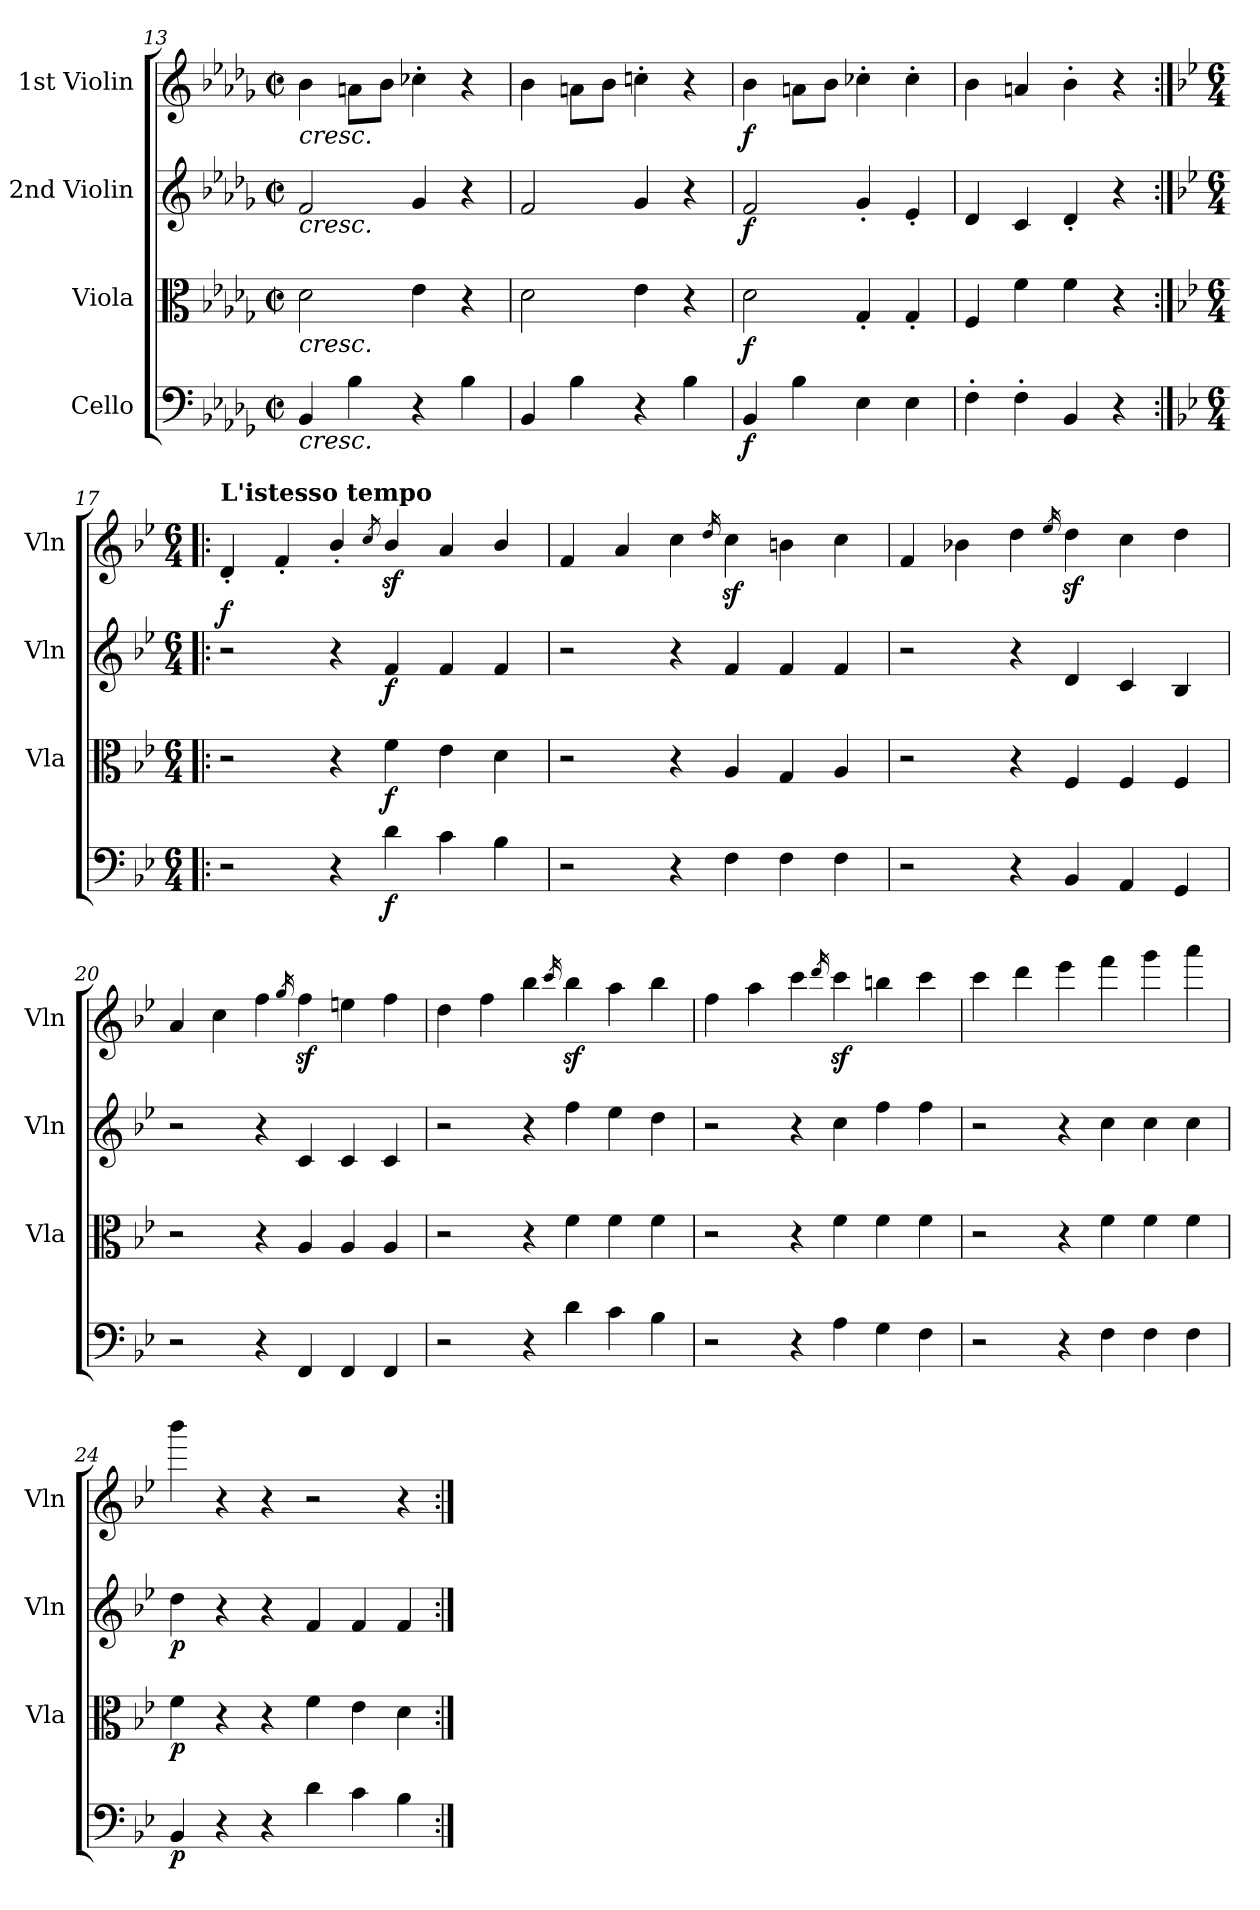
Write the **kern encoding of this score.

**kern	**dynam	**kern	**dynam	**kern	**dynam	**kern	**dynam
*part4	*part4	*part3	*part3	*part2	*part2	*part1	*part1
*staff4	*staff4	*staff3	*staff3	*staff2	*staff2	*staff1	*staff1
*I"Cello	*	*I"Viola	*	*I"2nd Violin	*	*I"1st Violin	*
*	*	*I'Vla	*	*I'Vln	*	*I'Vln	*
*clefF4	*	*clefC3	*	*clefG2	*	*clefG2	*
*k[b-e-a-d-g-]	*	*k[b-e-a-d-g-]	*	*k[b-e-a-d-g-]	*	*k[b-e-a-d-g-]	*
*b-:	*	*b-:	*	*b-:	*	*b-:	*
*M2/2	*	*M2/2	*	*M2/2	*	*M2/2	*
*met(c|)	*	*met(c|)	*	*met(c|)	*	*met(c|)	*
=13	=13	=13	=13	=13	=13	=13	=13
!	!	!	!	!	!	!LO:TX:b:i:t=cresc.	!
!	!	!	!	!LO:TX:b:i:t=cresc.	!	!	!
!	!	!LO:TX:b:i:t=cresc.	!	!	!	!	!
!LO:TX:b:i:t=cresc.	!	!	!	!	!	!	!
4BB-/	.	2d-\	.	2f/	.	4b-\	.
4B-\	.	.	.	.	.	8an\L	.
.	.	.	.	.	.	8b-\J	.
4r	.	4e-\	.	4g-/	.	4cc-X'\	.
4B-\	.	4r	.	4r	.	4r	.
=14	=14	=14	=14	=14	=14	=14	=14
4BB-/	.	2d-\	.	2f/	.	4b-\	.
4B-\	.	.	.	.	.	8an\L	.
.	.	.	.	.	.	8b-\J	.
4r	.	4e-\	.	4g-/	.	4ccn'\	.
4B-\	.	4r	.	4r	.	4r	.
!!LO:LB:g=z
=15	=15	=15	=15	=15	=15	=15	=15
!	!LO:DY:b	!	!LO:DY:b	!	!LO:DY:b	!	!LO:DY:b
4BB-/	f	2d-\	f	2f/	f	4b-\	f
4B-\	.	.	.	.	.	8an\L	.
.	.	.	.	.	.	8b-\J	.
4E-\	.	4G-'/	.	4g-'/	.	4cc-X'\	.
4E-\	.	4G-'/	.	4e-'/	.	4cc-'\	.
=16	=16	=16	=16	=16	=16	=16	=16
4F'\	.	4F/	.	4d-/	.	4b-\	.
4F'\	.	4f\	.	4c/	.	4an/	.
4BB-/	.	4f\	.	4d-'/	.	4b-'\	.
4r	.	4r	.	4r	.	4r	.
=17:|!|:	=17:|!|:	=17:|!|:	=17:|!|:	=17:|!|:	=17:|!|:	=17:|!|:	=17:|!|:
*k[b-e-]	*	*k[b-e-]	*	*k[b-e-]	*	*k[b-e-]	*
*g:	*	*g:	*	*g:	*	*g:	*
*M6/4	*	*M6/4	*	*M6/4	*	*M6/4	*
!	!	!	!	!	!	!LO:TX:a:B:t=L'istesso tempo	!
!	!	!	!	!	!LO:DY:a	!	!
2r	.	2r	.	2r	f	4d'/	.
.	.	.	.	.	.	4f'/	.
4r	.	4r	.	4r	.	4b-'/	.
.	.	.	.	.	.	8qcc/	.
!	!LO:DY:b	!	!LO:DY:b	!	!LO:DY:b	!	!
4d\	f	4f\	f	4f/	f	4b-z</	.
4c\	.	4e-\	.	4f/	.	4a/	.
4B-\	.	4d\	.	4f/	.	4b-/	.
=18	=18	=18	=18	=18	=18	=18	=18
2r	.	2r	.	2r	.	4f/	.
.	.	.	.	.	.	4a/	.
4r	.	4r	.	4r	.	4cc\	.
.	.	.	.	.	.	16qdd/	.
4F\	.	4A/	.	4f/	.	4ccz<\	.
4F\	.	4G/	.	4f/	.	4bn\	.
4F\	.	4A/	.	4f/	.	4cc\	.
!!LO:PB:g=z
=19	=19	=19	=19	=19	=19	=19	=19
2r	.	2r	.	2r	.	4f/	.
.	.	.	.	.	.	4b-X\	.
4r	.	4r	.	4r	.	4dd\	.
.	.	.	.	.	.	16qee-/	.
4BB-/	.	4F/	.	4d/	.	4ddz<\	.
4AA/	.	4F/	.	4c/	.	4cc\	.
4GG/	.	4F/	.	4B-/	.	4dd\	.
=20	=20	=20	=20	=20	=20	=20	=20
2r	.	2r	.	2r	.	4a/	.
.	.	.	.	.	.	4cc\	.
4r	.	4r	.	4r	.	4ff\	.
.	.	.	.	.	.	16qgg/	.
4FF/	.	4A/	.	4c/	.	4ffz<\	.
4FF/	.	4A/	.	4c/	.	4een\	.
4FF/	.	4A/	.	4c/	.	4ff\	.
!!LO:PB:g=z
=21	=21	=21	=21	=21	=21	=21	=21
2r	.	2r	.	2r	.	4dd\	.
.	.	.	.	.	.	4ff\	.
4r	.	4r	.	4r	.	4bb-\	.
.	.	.	.	.	.	16qccc/	.
4d\	.	4f\	.	4ff\	.	4bb-z<\	.
4c\	.	4f\	.	4ee-\	.	4aa\	.
4B-\	.	4f\	.	4dd\	.	4bb-\	.
=22	=22	=22	=22	=22	=22	=22	=22
2r	.	2r	.	2r	.	4ff\	.
.	.	.	.	.	.	4aa\	.
4r	.	4r	.	4r	.	4ccc\	.
.	.	.	.	.	.	16qddd/	.
4A\	.	4f\	.	4cc\	.	4cccz<\	.
4G\	.	4f\	.	4ff\	.	4bbn\	.
4F\	.	4f\	.	4ff\	.	4ccc\	.
=23	=23	=23	=23	=23	=23	=23	=23
2r	.	2r	.	2r	.	4ccc\	.
.	.	.	.	.	.	4ddd\	.
4r	.	4r	.	4r	.	4eee-\	.
4F\	.	4f\	.	4cc\	.	4fff\	.
4F\	.	4f\	.	4cc\	.	4ggg\	.
4F\	.	4f\	.	4cc\	.	4aaa\	.
=24	=24	=24	=24	=24	=24	=24	=24
!	!LO:DY:b	!	!LO:DY:b	!	!LO:DY:b	!	!
4BB-/	p	4f\	p	4dd\	p	4bbb-\	.
4r	.	4r	.	4r	.	4r	.
4r	.	4r	.	4r	.	4r	.
4d\	.	4f\	.	4f/	.	2r	.
4c\	.	4e-\	.	4f/	.	.	.
4B-\	.	4d\	.	4f/	.	4r	.
=:|!	=:|!	=:|!	=:|!	=:|!	=:|!	=:|!	=:|!
*-	*-	*-	*-	*-	*-	*-	*-
